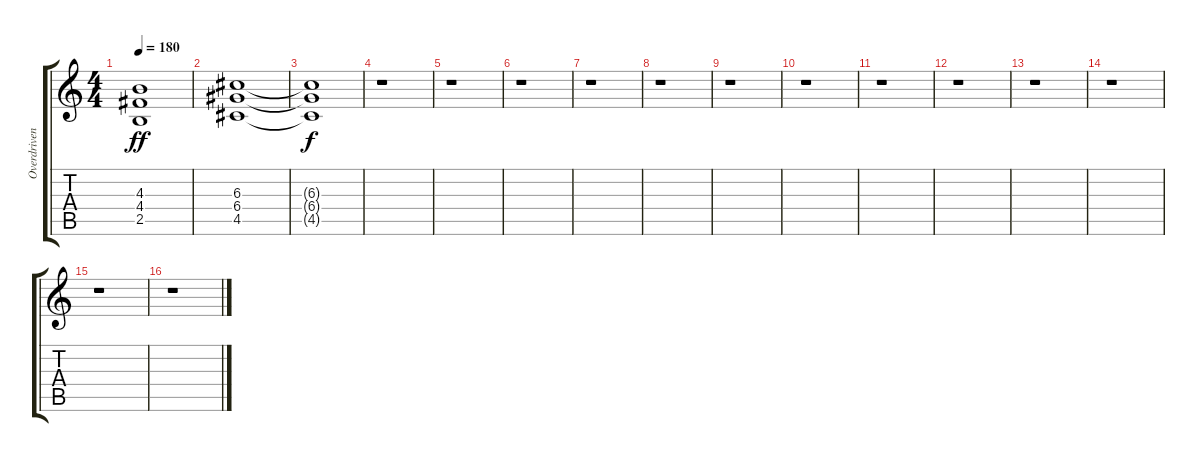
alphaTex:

\track ("Overdriven" "Overdriven") {instrument overdrivenguitar}
\staff {score tabs}
\tuning (E4 B3 G3 D3 A2 E2) {hide}
\ts (4 4)
\tempo 180
\clef g2
\ks c
(4.3 4.4 2.5).1{dy ff} |
(6.3 6.4 4.5).1 |
(6.3{t} 6.4{t} 4.5{t}).1{dy f} |
r.1 |
r.1 |
r.1 |
r.1 |
r.1 |
r.1 |
r.1 |
r.1 |
r.1 |
r.1 |
r.1 |
r.1 |
r.1
